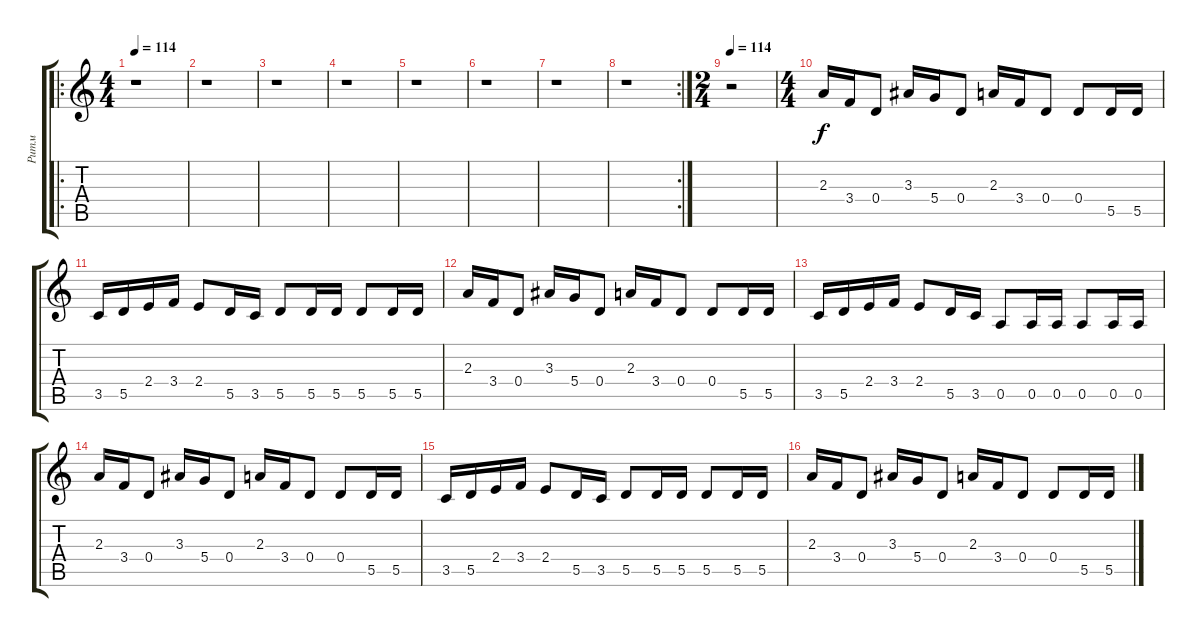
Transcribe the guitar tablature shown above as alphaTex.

\track ("Ритм" "Ритм") {instrument distortionguitar}
\staff {score tabs}
\tuning (E4 B3 G3 D3 A2 E2) {hide}
\ro
\ts (4 4)
\tempo 114
\clef g2
\ks c
r.1{dy f instrument distortionguitar} |
r.1 |
r.1 |
r.1 |
r.1 |
r.1 |
r.1 |
\rc 2
r.1 |
\ts (2 4)
\tempo 114
r.2 |
\ts (4 4)
2.3.16 3.4.16 0.4.8 3.3.16 5.4.16 0.4.8 2.3.16 3.4.16 0.4.8 0.4.8 5.5.16 5.5.16 |
3.5.16 5.5.16 2.4.16 3.4.16 2.4.8 5.5.16 3.5.16 5.5.8 5.5.16 5.5.16 5.5.8 5.5.16 5.5.16 |
2.3.16 3.4.16 0.4.8 3.3.16 5.4.16 0.4.8 2.3.16 3.4.16 0.4.8 0.4.8 5.5.16 5.5.16 |
3.5.16 5.5.16 2.4.16 3.4.16 2.4.8 5.5.16 3.5.16 0.5.8 0.5.16 0.5.16 0.5.8 0.5.16 0.5.16 |
2.3.16 3.4.16 0.4.8 3.3.16 5.4.16 0.4.8 2.3.16 3.4.16 0.4.8 0.4.8 5.5.16 5.5.16 |
3.5.16 5.5.16 2.4.16 3.4.16 2.4.8 5.5.16 3.5.16 5.5.8 5.5.16 5.5.16 5.5.8 5.5.16 5.5.16 |
2.3.16 3.4.16 0.4.8 3.3.16 5.4.16 0.4.8 2.3.16 3.4.16 0.4.8 0.4.8 5.5.16 5.5.16
